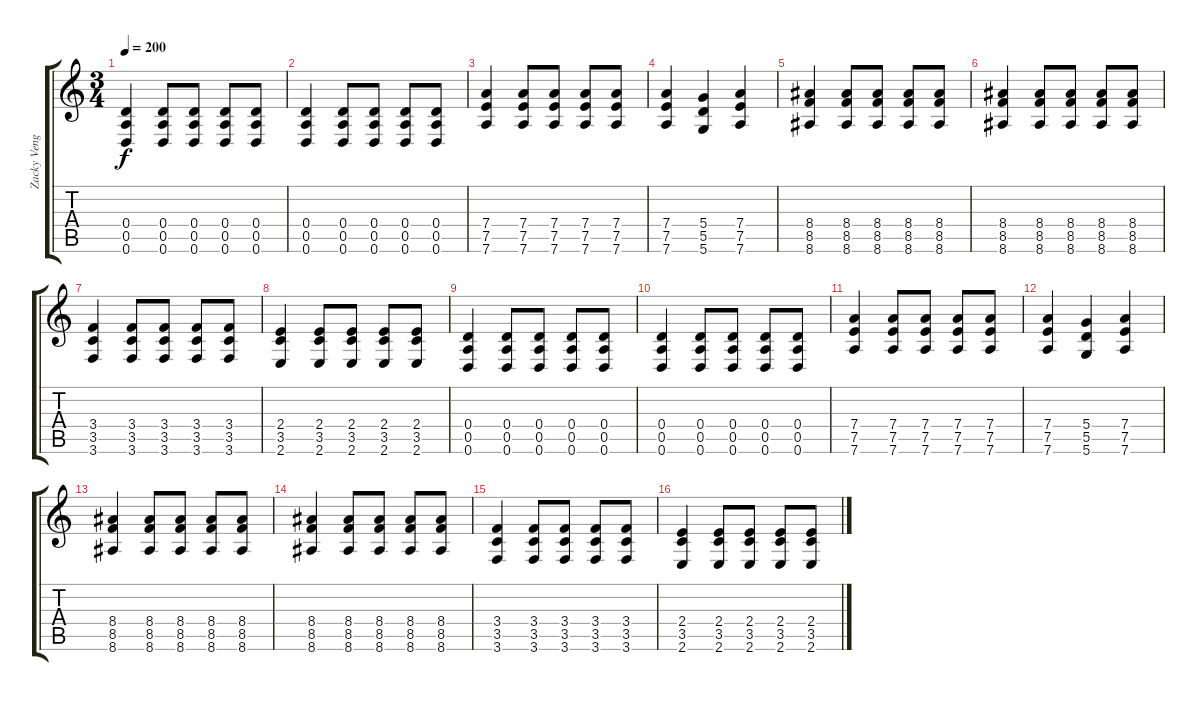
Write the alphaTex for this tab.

\track ("Zacky Vengence" "Zacky Veng") {instrument distortionguitar}
\staff {score tabs}
\tuning (E4 B3 G3 D3 A2 D2) {hide}
\ts (3 4)
\tempo 200
\clef g2
\ks c
(0.4 0.5 0.6).4{dy f} (0.4 0.5 0.6).8 (0.4 0.5 0.6).8 (0.4 0.5 0.6).8 (0.4 0.5 0.6).8 |
(0.4 0.5 0.6).4 (0.4 0.5 0.6).8 (0.4 0.5 0.6).8 (0.4 0.5 0.6).8 (0.4 0.5 0.6).8 |
(7.4 7.5 7.6).4 (7.4 7.5 7.6).8 (7.4 7.5 7.6).8 (7.4 7.5 7.6).8 (7.4 7.5 7.6).8 |
(7.4 7.5 7.6).4 (5.4 5.5 5.6).4 (7.4 7.5 7.6).4 |
(8.4 8.5 8.6).4 (8.4 8.5 8.6).8 (8.4 8.5 8.6).8 (8.4 8.5 8.6).8 (8.4 8.5 8.6).8 |
(8.4 8.5 8.6).4 (8.4 8.5 8.6).8 (8.4 8.5 8.6).8 (8.4 8.5 8.6).8 (8.4 8.5 8.6).8 |
(3.4 3.5 3.6).4 (3.4 3.5 3.6).8 (3.4 3.5 3.6).8 (3.4 3.5 3.6).8 (3.4 3.5 3.6).8 |
(2.4 3.5 2.6).4 (2.4 3.5 2.6).8 (2.4 3.5 2.6).8 (2.4 3.5 2.6).8 (2.4 3.5 2.6).8 |
(0.4 0.5 0.6).4 (0.4 0.5 0.6).8 (0.4 0.5 0.6).8 (0.4 0.5 0.6).8 (0.4 0.5 0.6).8 |
(0.4 0.5 0.6).4 (0.4 0.5 0.6).8 (0.4 0.5 0.6).8 (0.4 0.5 0.6).8 (0.4 0.5 0.6).8 |
(7.4 7.5 7.6).4 (7.4 7.5 7.6).8 (7.4 7.5 7.6).8 (7.4 7.5 7.6).8 (7.4 7.5 7.6).8 |
(7.4 7.5 7.6).4 (5.4 5.5 5.6).4 (7.4 7.5 7.6).4 |
(8.4 8.5 8.6).4 (8.4 8.5 8.6).8 (8.4 8.5 8.6).8 (8.4 8.5 8.6).8 (8.4 8.5 8.6).8 |
(8.4 8.5 8.6).4 (8.4 8.5 8.6).8 (8.4 8.5 8.6).8 (8.4 8.5 8.6).8 (8.4 8.5 8.6).8 |
(3.4 3.5 3.6).4 (3.4 3.5 3.6).8 (3.4 3.5 3.6).8 (3.4 3.5 3.6).8 (3.4 3.5 3.6).8 |
(2.4 3.5 2.6).4 (2.4 3.5 2.6).8 (2.4 3.5 2.6).8 (2.4 3.5 2.6).8 (2.4 3.5 2.6).8
